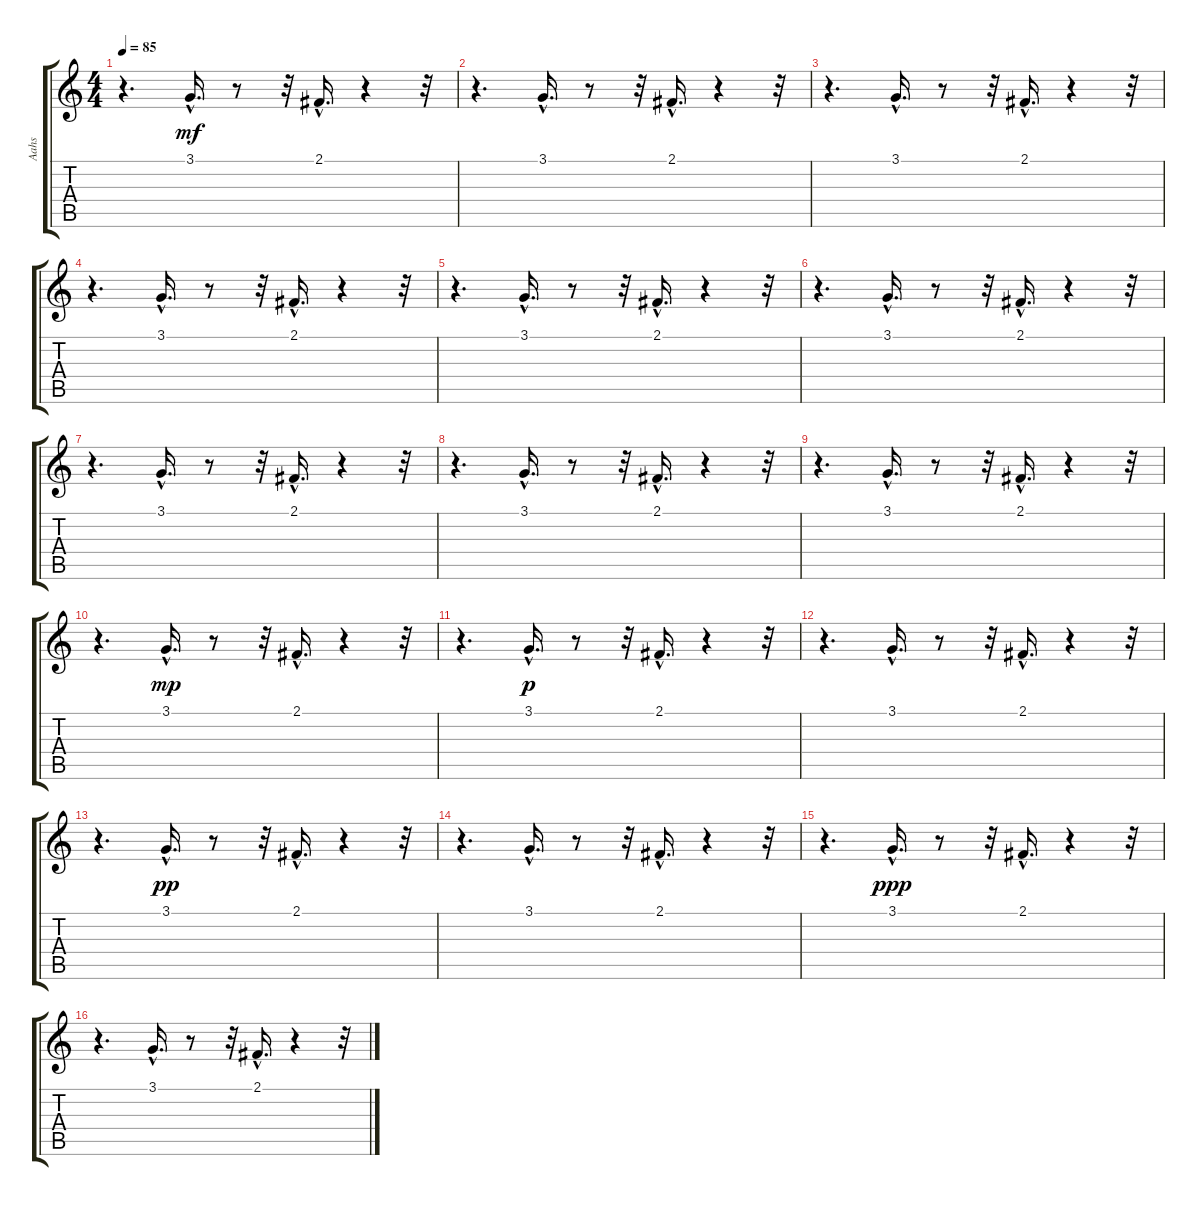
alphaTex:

\track ("Aahs" "Aahs") {instrument choiraahs}
\staff {score tabs}
\tuning (E4 B3 G3 D3 A2 E2) {hide}
\ts (4 4)
\tempo 85
\clef g2
\ks c
r.4{d dy mf} 3.1{hac}.16{d} r.8 r.32 2.1{hac}.16{d} r.4 r.32 |
r.4{d} 3.1{hac}.16{d} r.8 r.32 2.1{hac}.16{d} r.4 r.32 |
r.4{d} 3.1{hac}.16{d} r.8 r.32 2.1{hac}.16{d} r.4 r.32 |
r.4{d} 3.1{hac}.16{d} r.8 r.32 2.1{hac}.16{d} r.4 r.32 |
r.4{d} 3.1{hac}.16{d} r.8 r.32 2.1{hac}.16{d} r.4 r.32 |
r.4{d} 3.1{hac}.16{d} r.8 r.32 2.1{hac}.16{d} r.4 r.32 |
r.4{d} 3.1{hac}.16{d} r.8 r.32 2.1{hac}.16{d} r.4 r.32 |
r.4{d} 3.1{hac}.16{d} r.8 r.32 2.1{hac}.16{d} r.4 r.32 |
r.4{d} 3.1{hac}.16{d} r.8 r.32 2.1{hac}.16{d} r.4 r.32 |
r.4{d} 3.1{hac}.16{d dy mp} r.8 r.32 2.1{hac}.16{d} r.4 r.32 |
r.4{d} 3.1{hac}.16{d dy p} r.8 r.32 2.1{hac}.16{d} r.4 r.32 |
r.4{d} 3.1{hac}.16{d} r.8 r.32 2.1{hac}.16{d} r.4 r.32 |
r.4{d} 3.1{hac}.16{d dy pp} r.8 r.32 2.1{hac}.16{d} r.4 r.32 |
r.4{d} 3.1{hac}.16{d} r.8 r.32 2.1{hac}.16{d} r.4 r.32 |
r.4{d} 3.1{hac}.16{d dy ppp} r.8 r.32 2.1{hac}.16{d} r.4 r.32 |
r.4{d} 3.1{hac}.16{d} r.8 r.32 2.1{hac}.16{d} r.4 r.32
